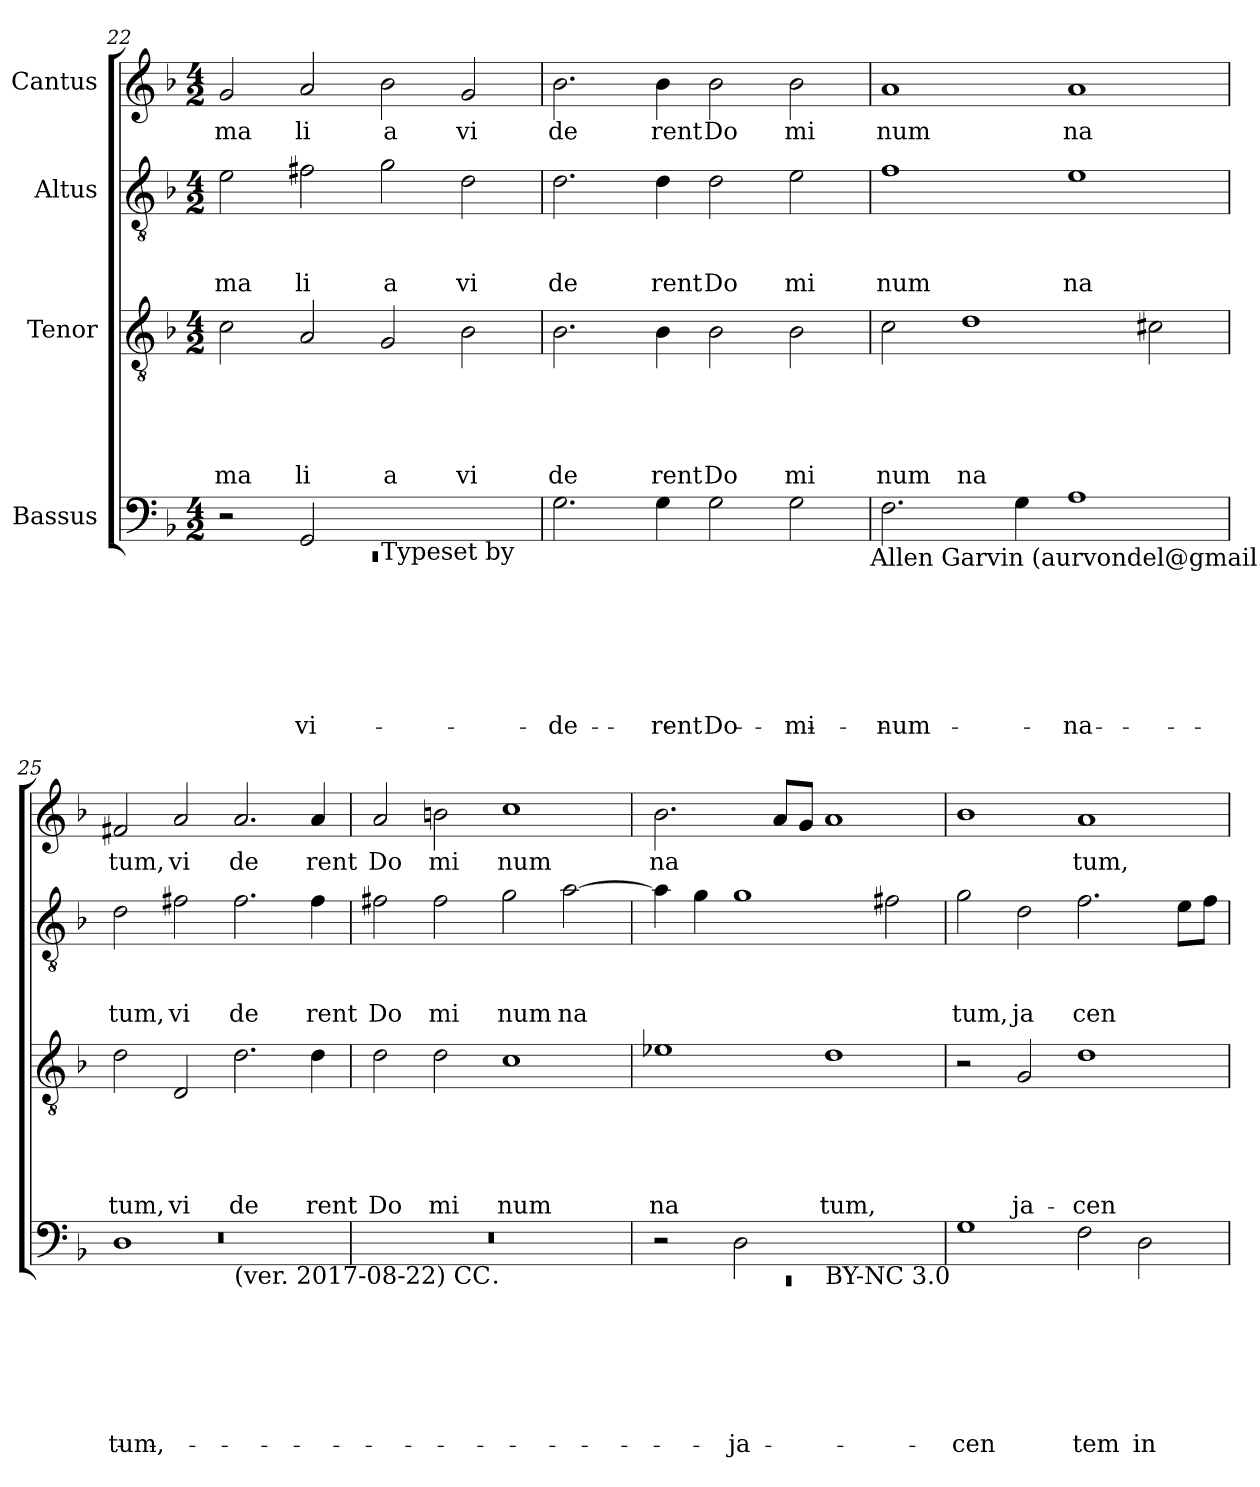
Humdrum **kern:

**kern	**text	**text	**text	**text	**text	**text	**text	**kern	**text	**text	**text	**text	**text	**kern	**text	**text	**text	**kern	**text
*part4	*part4	*part4	*part4	*part4	*part4	*part4	*part4	*part3	*part3	*part3	*part3	*part3	*part3	*part2	*part2	*part2	*part2	*part1	*part1
*staff4	*staff4	*staff4	*staff4	*staff4	*staff4	*staff4	*staff4	*staff3	*staff3	*staff3	*staff3	*staff3	*staff3	*staff2	*staff2	*staff2	*staff2	*staff1	*staff1
*I"Bassus	*	*	*	*	*	*	*	*I"Tenor	*	*	*	*	*	*I"Altus	*	*	*	*I"Cantus	*
*clefF4	*	*	*	*	*	*	*	*clefGv2	*	*	*	*	*	*clefGv2	*	*	*	*clefG2	*
*ITrd-3c-5	*	*	*	*	*	*	*	*	*	*	*	*	*	*ITrd-3c-5	*	*	*	*ITrd-3c-5	*
*k[b-e-]	*	*	*	*	*	*	*	*k[b-]	*	*	*	*	*	*k[b-e-]	*	*	*	*k[b-e-]	*
*B-:	*	*	*	*	*	*	*	*F:	*	*	*	*	*	*B-:	*	*	*	*B-:	*
*M4/2	*	*	*	*	*	*	*	*M4/2	*	*	*	*	*	*M4/2	*	*	*	*M4/2	*
=22	=22	=22	=22	=22	=22	=22	=22	=22	=22	=22	=22	=22	=22	=22	=22	=22	=22	=22	=22
*^	*	*	*	*	*	*	*	*	*	*	*	*	*	*	*	*	*	*	*
!	!LO:N:vis=1	!	!	!	!	!	!	!	!	!	!	!	!	!LO:LY:b	!	!	!	!LO:LY:b	!	!LO:LY:b
*	*^	*	*	*	*	*	*	*	*	*	*	*	*	*	*	*	*	*	*	*
0ryy	0rEE	2r	.	.	.	.	.	.	.	2c\	.	.	.	.	ma	2a\	.	.	ma	2cc/	ma
!	!	!	!	!	!	!	!	!	!LO:LY:b	!	!	!	!	!	!LO:LY:b	!	!	!	!LO:LY:b	!	!LO:LY:b
.	.	2C/	.	.	.	.	.	.	vi-	2A/	.	.	.	.	li	2bn\	.	.	li	2dd/	li
!	!	!LO:TX:b:t=Typeset by	!	!	!	!	!	!	!	!	!	!	!	!	!	!	!	!	!	!	!
!	!	!	!	!	!	!	!	!	!	!	!	!	!	!	!LO:LY:b	!	!	!	!LO:LY:b	!	!LO:LY:b
.	.	1ryy	.	.	.	.	.	.	.	2G/	.	.	.	.	a	2cc\	.	.	a	2ee-\	a
!	!	!	!	!	!	!	!	!	!	!	!	!	!	!	!LO:LY:b	!	!	!	!LO:LY:b	!	!LO:LY:b
.	.	.	.	.	.	.	.	.	.	2B-\	.	.	.	.	vi	2g\	.	.	vi	2cc/	vi
*v	*v	*v	*	*	*	*	*	*	*	*	*	*	*	*	*	*	*	*	*	*	*
=23	=23	=23	=23	=23	=23	=23	=23	=23	=23	=23	=23	=23	=23	=23	=23	=23	=23	=23	=23
!	!	!	!	!	!	!	!LO:LY:b	!	!	!	!	!	!LO:LY:b	!	!	!	!LO:LY:b	!	!LO:LY:b
2.c\	.	.	.	.	.	.	-de-	2.B-\	.	.	.	.	de	2.g\	.	.	de	2.ee-\	de
!	!	!	!	!	!	!	!LO:LY:b	!	!	!	!	!	!LO:LY:b	!	!	!	!LO:LY:b	!	!LO:LY:b
4c\	.	.	.	.	.	.	-rent	4B-\	.	.	.	.	rent	4g\	.	.	rent	4ee-\	rent
!	!	!	!	!	!	!	!LO:LY:b	!	!	!	!	!	!LO:LY:b	!	!	!	!LO:LY:b	!	!LO:LY:b
2c\	.	.	.	.	.	.	Do-	2B-\	.	.	.	.	Do	2g\	.	.	Do	2ee-\	Do
!	!	!	!	!	!	!	!LO:LY:b	!	!	!	!	!	!LO:LY:b	!	!	!	!LO:LY:b	!	!LO:LY:b
2c\	.	.	.	.	.	.	-mi-	2B-\	.	.	.	.	mi	2a\	.	.	mi	2ee-\	mi
!LO:TX:b:t=Allen Garvin (aurvondel@gmail.com)	!	!	!	!	!	!	!	!	!	!	!	!	!	!	!	!	!	!	!
=24	=24	=24	=24	=24	=24	=24	=24	=24	=24	=24	=24	=24	=24	=24	=24	=24	=24	=24	=24
!	!	!	!	!	!	!	!LO:LY:b	!	!	!	!	!	!LO:LY:b	!	!	!	!LO:LY:b	!	!LO:LY:b
2.B-\	.	.	.	.	.	.	-num	2c\	.	.	.	.	num	1b-	.	.	num	1dd	num
!	!	!	!	!	!	!	!	!	!	!	!	!	!LO:LY:b	!	!	!	!	!	!
.	.	.	.	.	.	.	.	1d	.	.	.	.	na	.	.	.	.	.	.
4c\	.	.	.	.	.	.	.	.	.	.	.	.	.	.	.	.	.	.	.
!	!	!	!	!	!	!	!LO:LY:b	!	!	!	!	!	!	!	!	!	!LO:LY:b	!	!LO:LY:b
1d	.	.	.	.	.	.	na-	.	.	.	.	.	.	1a	.	.	na	1dd	na
.	.	.	.	.	.	.	.	2c#X\	.	.	.	.	.	.	.	.	.	.	.
=25	=25	=25	=25	=25	=25	=25	=25	=25	=25	=25	=25	=25	=25	=25	=25	=25	=25	=25	=25
*^	*	*	*	*	*	*	*	*	*	*	*	*	*	*	*	*	*	*	*
*	*^	*	*	*	*	*	*	*	*	*	*	*	*	*	*	*	*	*	*	*
!	!	!LO:N:vis=1	!	!	!	!	!	!	!LO:LY:b	!	!	!	!	!	!LO:LY:b	!	!	!	!LO:LY:b	!	!LO:LY:b
0ryy	1G	0r	.	.	.	.	.	.	-tum,	2d\	.	.	.	.	tum,	2g\	.	.	tum,	2bn/	tum,
!	!	!	!	!	!	!	!	!	!	!	!	!	!	!	!LO:LY:b	!	!	!	!LO:LY:b	!	!LO:LY:b
.	.	.	.	.	.	.	.	.	.	2D/	.	.	.	.	vi	2bn\	.	.	vi	2dd/	vi
!	!LO:TX:b:t=(ver. 2017-08-22) CC	!	!	!	!	!	!	!	!	!	!	!	!	!	!	!	!	!	!	!	!
!	!	!	!	!	!	!	!	!	!	!	!	!	!	!	!LO:LY:b	!	!	!	!LO:LY:b	!	!LO:LY:b
.	1ryy	.	.	.	.	.	.	.	.	2.d\	.	.	.	.	de	2.b\	.	.	de	2.dd/	de
!	!	!	!	!	!	!	!	!	!	!	!	!	!	!	!LO:LY:b	!	!	!	!LO:LY:b	!	!LO:LY:b
.	.	.	.	.	.	.	.	.	.	4d\	.	.	.	.	rent	4b\	.	.	rent	4dd/	rent
*v	*v	*v	*	*	*	*	*	*	*	*	*	*	*	*	*	*	*	*	*	*	*
=26	=26	=26	=26	=26	=26	=26	=26	=26	=26	=26	=26	=26	=26	=26	=26	=26	=26	=26	=26
!	!	!	!	!	!	!	!	!	!	!	!	!	!LO:LY:b	!	!	!	!LO:LY:b	!	!LO:LY:b
*^	*	*	*	*	*	*	*	*	*	*	*	*	*	*	*	*	*	*	*
0r	2ryy	.	.	.	.	.	.	.	2d\	.	.	.	.	Do	2bn\	.	.	Do	2dd/	Do
!	!	!	!	!	!	!	!	!	!	!	!	!	!	!LO:LY:b	!	!	!	!LO:LY:b	!	!LO:LY:b
.	4...ryy	.	.	.	.	.	.	.	2d\	.	.	.	.	mi	2b\	.	.	mi	2een\	mi
!	!LO:TX:b:t=.	!	!	!	!	!	!	!	!	!	!	!	!	!	!	!	!	!	!	!
.	1ryy	.	.	.	.	.	.	.	.	.	.	.	.	.	.	.	.	.	.	.
!	!	!	!	!	!	!	!	!	!	!	!	!	!	!LO:LY:b	!	!	!	!LO:LY:b	!	!LO:LY:b
.	.	.	.	.	.	.	.	.	1c	.	.	.	.	num	2cc\	.	.	num	1ff	num
!	!	!	!	!	!	!	!	!	!	!	!	!	!	!	!	!	!	!LO:LY:b	!	!
.	.	.	.	.	.	.	.	.	.	.	.	.	.	.	[>2dd\	.	.	na	.	.
.	32ryy	.	.	.	.	.	.	.	.	.	.	.	.	.	.	.	.	.	.	.
=27	=27	=27	=27	=27	=27	=27	=27	=27	=27	=27	=27	=27	=27	=27	=27	=27	=27	=27	=27	=27
!	!LO:N:vis=1	!	!	!	!	!	!	!	!	!	!	!	!	!LO:LY:b	!	!	!	!	!	!LO:LY:b
*	*^	*	*	*	*	*	*	*	*	*	*	*	*	*	*	*	*	*	*	*
0ryy	0rEE	2r	.	.	.	.	.	.	.	1e-X	.	.	.	.	na	4dd\]	.	.	.	2.ee-\	na
.	.	.	.	.	.	.	.	.	.	.	.	.	.	.	.	4cc\	.	.	.	.	.
!	!	!	!	!	!	!	!	!	!LO:LY:b	!	!	!	!	!	!	!	!	!	!	!	!
.	.	2G\	.	.	.	.	.	.	ja-	.	.	.	.	.	.	1cc	.	.	.	.	.
.	.	.	.	.	.	.	.	.	.	.	.	.	.	.	.	.	.	.	.	8dd/L	.
.	.	.	.	.	.	.	.	.	.	.	.	.	.	.	.	.	.	.	.	8cc/J	.
!	!	!LO:TX:b:t=BY-NC 3.0	!	!	!	!	!	!	!	!	!	!	!	!	!	!	!	!	!	!	!
!	!	!	!	!	!	!	!	!	!	!	!	!	!	!	!LO:LY:b	!	!	!	!	!	!
.	.	1ryy	.	.	.	.	.	.	.	1d	.	.	.	.	tum,	.	.	.	.	1dd	.
.	.	.	.	.	.	.	.	.	.	.	.	.	.	.	.	2bn\	.	.	.	.	.
*v	*v	*v	*	*	*	*	*	*	*	*	*	*	*	*	*	*	*	*	*	*	*
!!LO:PB:g=z
=28	=28	=28	=28	=28	=28	=28	=28	=28	=28	=28	=28	=28	=28	=28	=28	=28	=28	=28	=28
!	!	!	!	!	!	!	!LO:LY:b	!	!	!	!	!	!	!	!	!	!LO:LY:b	!	!
1c	.	.	.	.	.	.	-cen	2r	.	.	.	.	.	2cc\	.	.	tum,	1ee-	.
!	!	!	!	!	!	!	!	!	!	!	!	!	!LO:LY:b	!	!	!	!LO:LY:b	!	!
.	.	.	.	.	.	.	.	2G/	.	.	.	.	ja-	2g\	.	.	ja	.	.
!	!	!	!	!	!	!	!LO:LY:b	!	!	!	!	!	!LO:LY:b	!	!	!	!LO:LY:b	!	!LO:LY:b
2B-\	.	.	.	.	.	.	tem	1d	.	.	.	.	-cen-	2.b-\	.	.	cen	1dd	tum,
!	!	!	!	!	!	!	!LO:LY:b	!	!	!	!	!	!	!	!	!	!	!	!
2G\	.	.	.	.	.	.	in	.	.	.	.	.	.	.	.	.	.	.	.
.	.	.	.	.	.	.	.	.	.	.	.	.	.	8a\L	.	.	.	.	.
.	.	.	.	.	.	.	.	.	.	.	.	.	.	8b-\J	.	.	.	.	.
=	=	=	=	=	=	=	=	=	=	=	=	=	=	=	=	=	=	=	=
*-	*-	*-	*-	*-	*-	*-	*-	*-	*-	*-	*-	*-	*-	*-	*-	*-	*-	*-	*-
